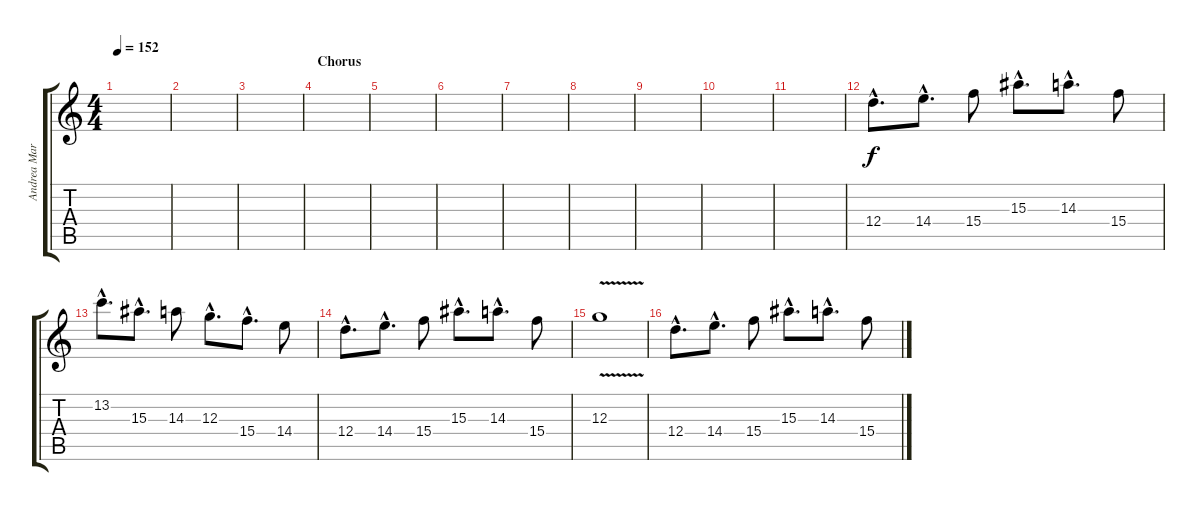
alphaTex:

\track ("Andrea Martongelli" "Andrea Mar") {instrument overdrivenguitar}
\staff {score tabs}
\tuning (E4 B3 G3 D3 A2 E2) {hide}
\ts (4 4)
\tempo 152
\clef g2
\ks c
|
|
|
\section ("" "Chorus")
|
|
|
|
|
|
|
|
\section ("" "")
12.4{hac}.8{d} 14.4{hac}.8{d} 15.4.8 15.3{hac}.8{d} 14.3{hac}.8{d} 15.4.8 |
13.2{hac}.8{d} 15.3{hac}.8{d} 14.3.8 12.3{hac}.8{d} 15.4{hac}.8{d} 14.4.8 |
12.4{hac}.8{d} 14.4{hac}.8{d} 15.4.8 15.3{hac}.8{d} 14.3{hac}.8{d} 15.4.8 |
12.3{v}.1 |
12.4{hac}.8{d} 14.4{hac}.8{d} 15.4.8 15.3{hac}.8{d} 14.3{hac}.8{d} 15.4.8
